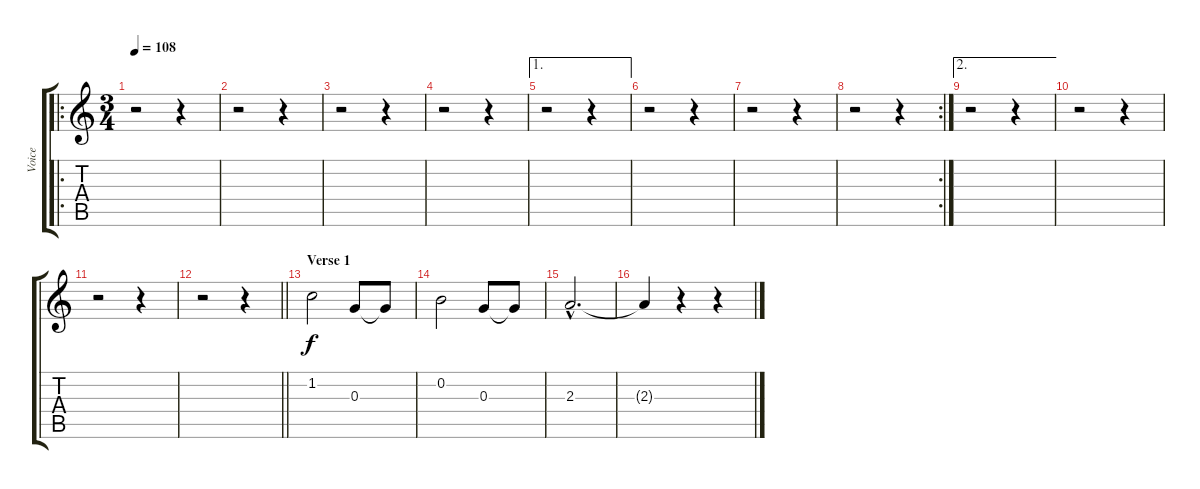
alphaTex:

\track ("Voice" "Voice") {instrument overdrivenguitar}
\staff {score tabs}
\tuning (E4 B3 G3 D3 A2 E2) {hide}
\ro
\ts (3 4)
\tempo 108
\clef g2
\ks c
r.2{dy f instrument overdrivenguitar} r.4 |
r.2 r.4 |
r.2 r.4 |
r.2 r.4 |
\ae 1
r.2 r.4 |
r.2 r.4 |
r.2 r.4 |
\rc 2
r.2 r.4 |
\ae 2
r.2 r.4 |
r.2 r.4 |
r.2 r.4 |
\barLineRight lightlight
r.2 r.4 |
\section ("" "Verse 1")
1.2.2 0.3.8 0.3{t}.8 |
0.2.2 0.3.8 0.3{t}.8 |
2.3{hac}.2{d} |
2.3{t}.4 r.4 r.4
